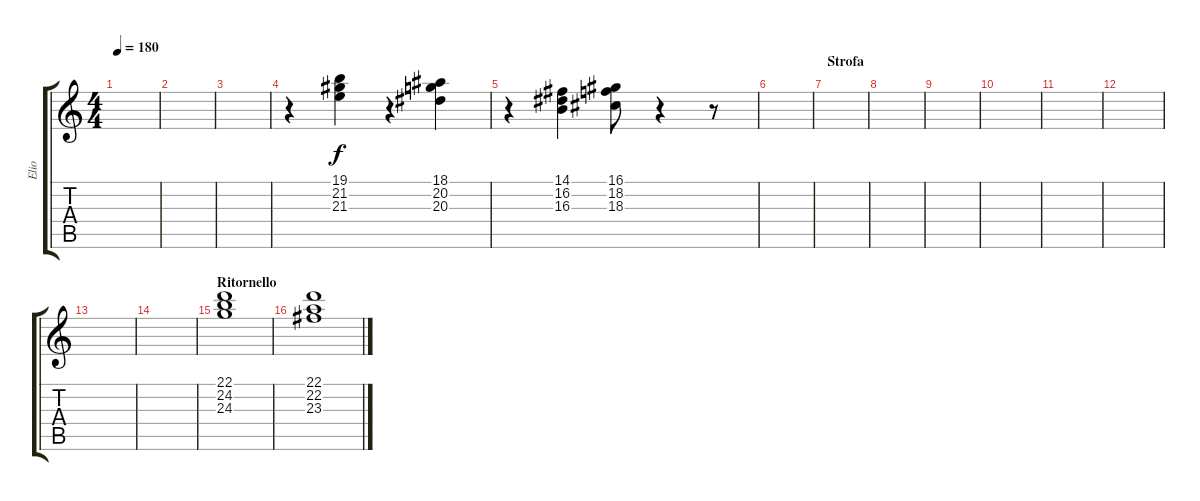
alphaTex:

\track ("Elio" "Elio") {instrument rockorgan}
\staff {score tabs}
\tuning (E4 B3 G3 D3 A2 E2) {hide}
\ts (4 4)
\tempo 180
\clef g2
\ks c
|
|
|
r.4 (19.1 21.2 21.3).4 r.4 (18.1 20.2 20.3).4 |
r.4 (14.1 16.2 16.3).4 (16.1 18.2 18.3).8 r.4 r.8 |
|
\section ("" "Strofa")
|
|
|
|
|
|
|
|
\section ("" "Ritornello")
(22.1 24.2 24.3).1{volume 16 instrument rockorgan} |
(22.1 22.2 23.3).1
